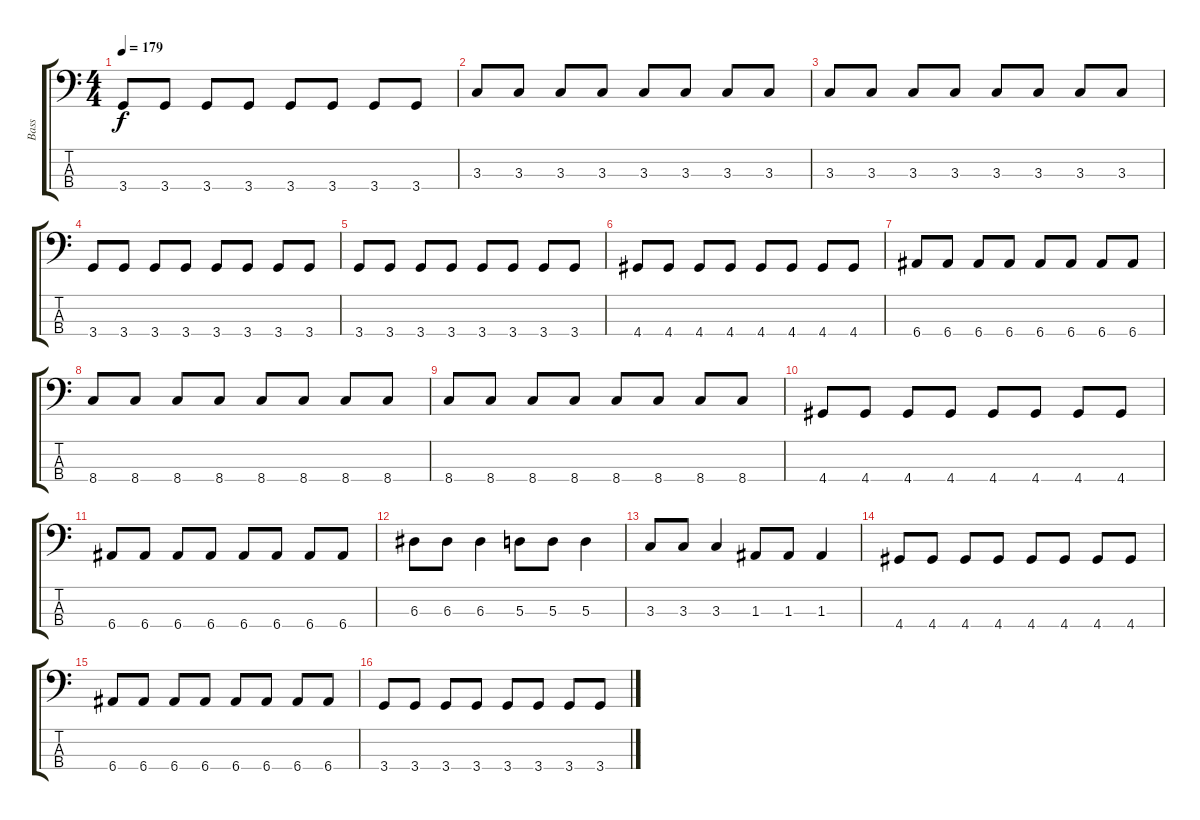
\track ("Bass" "Bass") {instrument electricbassfinger}
\staff {score tabs}
\tuning (G2 D2 A1 E1) {hide}
\ts (4 4)
\tempo 179
\clef f4
\ks c
3.4.8{dy f} 3.4.8 3.4.8 3.4.8 3.4.8 3.4.8 3.4.8 3.4.8 |
3.3.8 3.3.8 3.3.8 3.3.8 3.3.8 3.3.8 3.3.8 3.3.8 |
3.3.8 3.3.8 3.3.8 3.3.8 3.3.8 3.3.8 3.3.8 3.3.8 |
3.4.8 3.4.8 3.4.8 3.4.8 3.4.8 3.4.8 3.4.8 3.4.8 |
3.4.8 3.4.8 3.4.8 3.4.8 3.4.8 3.4.8 3.4.8 3.4.8 |
4.4.8 4.4.8 4.4.8 4.4.8 4.4.8 4.4.8 4.4.8 4.4.8 |
6.4.8 6.4.8 6.4.8 6.4.8 6.4.8 6.4.8 6.4.8 6.4.8 |
8.4.8 8.4.8 8.4.8 8.4.8 8.4.8 8.4.8 8.4.8 8.4.8 |
8.4.8 8.4.8 8.4.8 8.4.8 8.4.8 8.4.8 8.4.8 8.4.8 |
4.4.8 4.4.8 4.4.8 4.4.8 4.4.8 4.4.8 4.4.8 4.4.8 |
6.4.8 6.4.8 6.4.8 6.4.8 6.4.8 6.4.8 6.4.8 6.4.8 |
6.3.8 6.3.8 6.3.4 5.3.8 5.3.8 5.3.4 |
3.3.8 3.3.8 3.3.4 1.3.8 1.3.8 1.3.4 |
4.4.8 4.4.8 4.4.8 4.4.8 4.4.8 4.4.8 4.4.8 4.4.8 |
6.4.8 6.4.8 6.4.8 6.4.8 6.4.8 6.4.8 6.4.8 6.4.8 |
3.4.8 3.4.8 3.4.8 3.4.8 3.4.8 3.4.8 3.4.8 3.4.8
